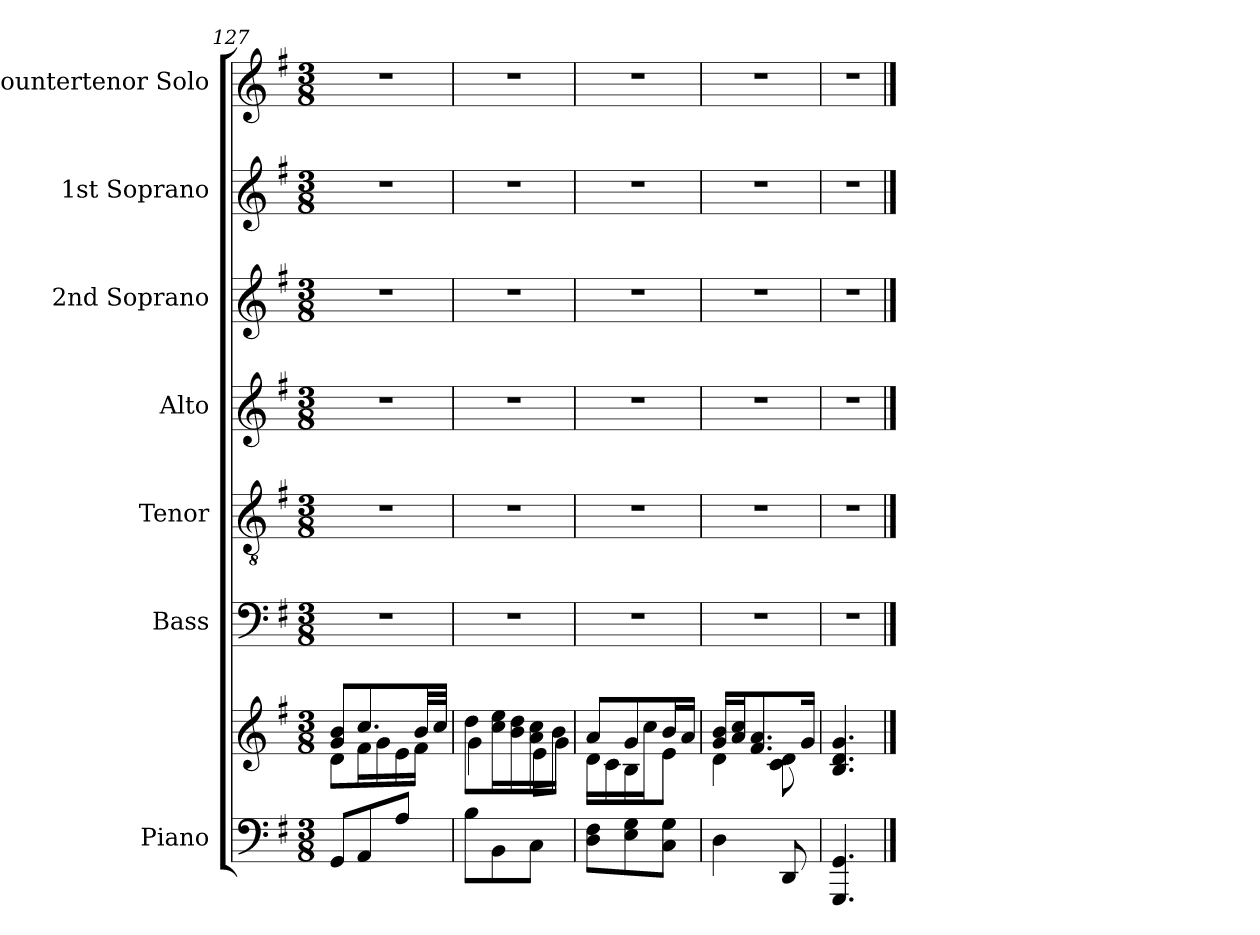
**kern	**kern	**kern	**kern	**kern	**kern	**kern	**kern
*part7	*part7	*part6	*part5	*part4	*part3	*part2	*part1
*staff8	*staff7	*staff6	*staff5	*staff4	*staff3	*staff2	*staff1
*I"Piano	*	*I"Bass	*I"Tenor	*I"Alto	*I"2nd Soprano	*I"1st Soprano	*I"Countertenor Solo
*clefF4	*clefG2	*clefF4	*clefGv2	*clefG2	*clefG2	*clefG2	*clefG2
*	*	*	*ITrd7c12	*	*	*	*
*k[f#]	*k[f#]	*k[f#]	*k[f#]	*k[f#]	*k[f#]	*k[f#]	*k[f#]
*G:	*G:	*G:	*G:	*G:	*G:	*G:	*G:
*M3/8	*M3/8	*M3/8	*M3/8	*M3/8	*M3/8	*M3/8	*M3/8
=127	=127	=127	=127	=127	=127	=127	=127
*	*^	*	*	*	*	*	*
!	!	!	!LO:N:vis=1	!LO:N:vis=1	!LO:N:vis=1	!LO:N:vis=1	!LO:N:vis=1	!LO:N:vis=1
8GGi/L	8gi/ 8bi/L	8di\L	4.r	4.r	4.r	4.r	4.r	4.r
8AAi/	8.cci/	16f#i\L	.	.	.	.	.	.
.	.	16gi\	.	.	.	.	.	.
8Ai/J	.	16ei\	.	.	.	.	.	.
.	32bi/LL	16f#i\JJ	.	.	.	.	.	.
.	32cci/JJJ	.	.	.	.	.	.	.
=128	=128	=128	=128	=128	=128	=128	=128	=128
!	!	!	!LO:N:vis=1	!LO:N:vis=1	!LO:N:vis=1	!LO:N:vis=1	!LO:N:vis=1	!LO:N:vis=1
8Bi\L	8ddi\L	4gi\	4.r	4.r	4.r	4.r	4.r	4.r
8BBi\	16cci\ 16eei\L	.	.	.	.	.	.	.
.	16bi\ 16ddi\	.	.	.	.	.	.	.
8Ci\J	16ai\ 16cci\	16ei\LL	.	.	.	.	.	.
.	16bi\JJ	16gi\JJ	.	.	.	.	.	.
=129	=129	=129	=129	=129	=129	=129	=129	=129
!	!	!	!LO:N:vis=1	!LO:N:vis=1	!LO:N:vis=1	!LO:N:vis=1	!LO:N:vis=1	!LO:N:vis=1
8Di\ 8F#i\L	8ai/L	16di\LL	4.r	4.r	4.r	4.r	4.r	4.r
.	.	16ci\	.	.	.	.	.	.
8Ei\ 8Gi\	8gi/	16Bi\	.	.	.	.	.	.
.	.	16cci\J	.	.	.	.	.	.
8Ci\ 8Gi\J	16bi/L	8ei\J	.	.	.	.	.	.
.	16ai/JJ	.	.	.	.	.	.	.
=130	=130	=130	=130	=130	=130	=130	=130	=130
!	!	!	!LO:N:vis=1	!LO:N:vis=1	!LO:N:vis=1	!LO:N:vis=1	!LO:N:vis=1	!LO:N:vis=1
4Di\	16gi/ 16bi/LL	4di\	4.r	4.r	4.r	4.r	4.r	4.r
.	16ai/ 16cci/J	.	.	.	.	.	.	.
.	8.f#i/ 8.ai/	.	.	.	.	.	.	.
8DDi/	.	8ci\ 8di	.	.	.	.	.	.
.	16gi/Jk	.	.	.	.	.	.	.
*	*v	*v	*	*	*	*	*	*
=131	=131	=131	=131	=131	=131	=131	=131
!	!	!LO:N:vis=1	!LO:N:vis=1	!LO:N:vis=1	!LO:N:vis=1	!LO:N:vis=1	!LO:N:vis=1
4.GGGi/ 4.GGi	4.Bi/ 4.di 4.gi	4.r	4.r	4.r	4.r	4.r	4.r
==	==	==	==	==	==	==	==
*-	*-	*-	*-	*-	*-	*-	*-
